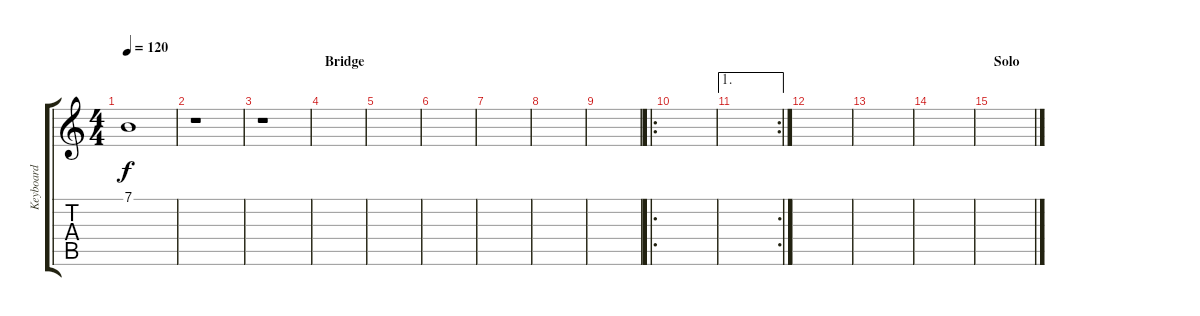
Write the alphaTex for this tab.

\track ("Keyboard" "Keyboard") {instrument stringensemble2}
\staff {score tabs}
\tuning (E4 B3 G3 D3 A2 E2) {hide}
\ts (4 4)
\tempo 120
\clef g2
\ks c
7.1.1{dy f} |
r.1 |
r.1 |
\section ("" "Bridge")
|
|
|
|
|
|
\ro
|
\ae 1
\rc 2
|
|
|
|
\section ("" "Solo")
